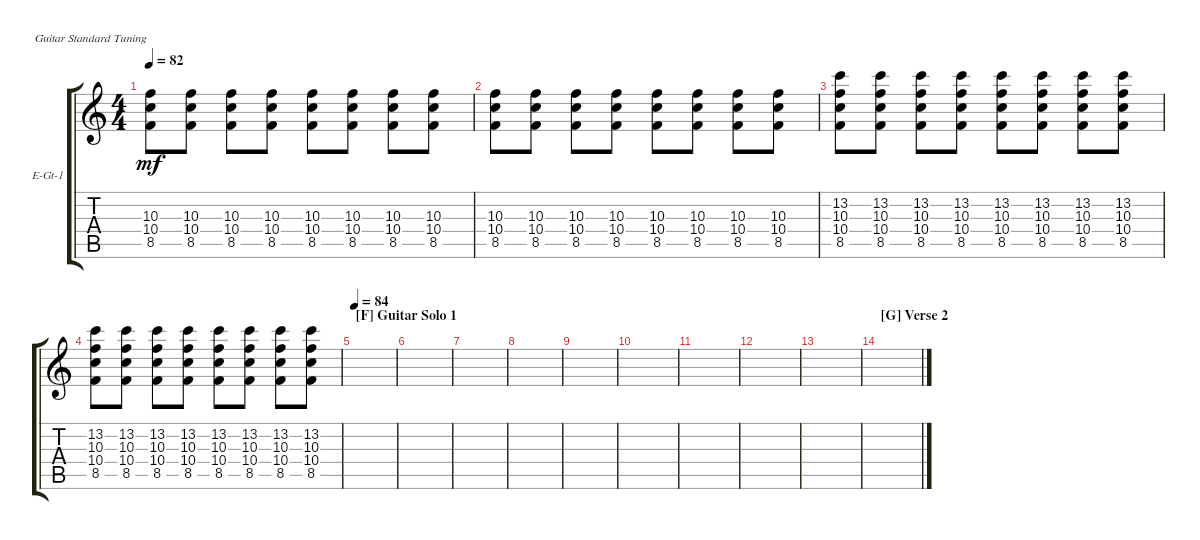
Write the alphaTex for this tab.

\defaultSystemsLayout 4
\bracketExtendMode groupsimilarinstruments
\firstSystemTrackNameOrientation horizontal
\otherSystemsTrackNameOrientation horizontal
\track ("Electric Guitar 1" "E-Gt-1") {instrument distortionguitar}
\staff {score tabs}
\tuning (E4 B3 G3 D3 A2 E2)
\ts (4 4)
\tempo 82
\clef g2
\ks c
(8.5 10.4 10.3).8{dy mf} (8.5 10.4 10.3).8 (8.5 10.4 10.3).8 (8.5 10.4 10.3).8 (8.5 10.4 10.3).8 (8.5 10.4 10.3).8 (8.5 10.4 10.3).8 (8.5 10.4 10.3).8 |
(8.5 10.4 10.3).8 (8.5 10.4 10.3).8 (8.5 10.4 10.3).8 (8.5 10.4 10.3).8 (8.5 10.4 10.3).8 (8.5 10.4 10.3).8 (8.5 10.4 10.3).8 (8.5 10.4 10.3).8 |
(13.2 10.3 10.4 8.5).8 (13.2 10.3 10.4 8.5).8 (13.2 10.3 10.4 8.5).8 (13.2 10.3 10.4 8.5).8 (13.2 10.3 10.4 8.5).8 (13.2 10.3 10.4 8.5).8 (13.2 10.3 10.4 8.5).8 (13.2 10.3 10.4 8.5).8 |
(13.2 10.3 10.4 8.5).8 (13.2 10.3 10.4 8.5).8 (13.2 10.3 10.4 8.5).8 (13.2 10.3 10.4 8.5).8 (13.2 10.3 10.4 8.5).8 (13.2 10.3 10.4 8.5).8 (13.2 10.3 10.4 8.5).8 (13.2 10.3 10.4 8.5).8 |
\section ("F" "Guitar Solo 1")
\tempo 84
|
|
|
|
|
|
|
|
|
\section ("G" "Verse 2")
